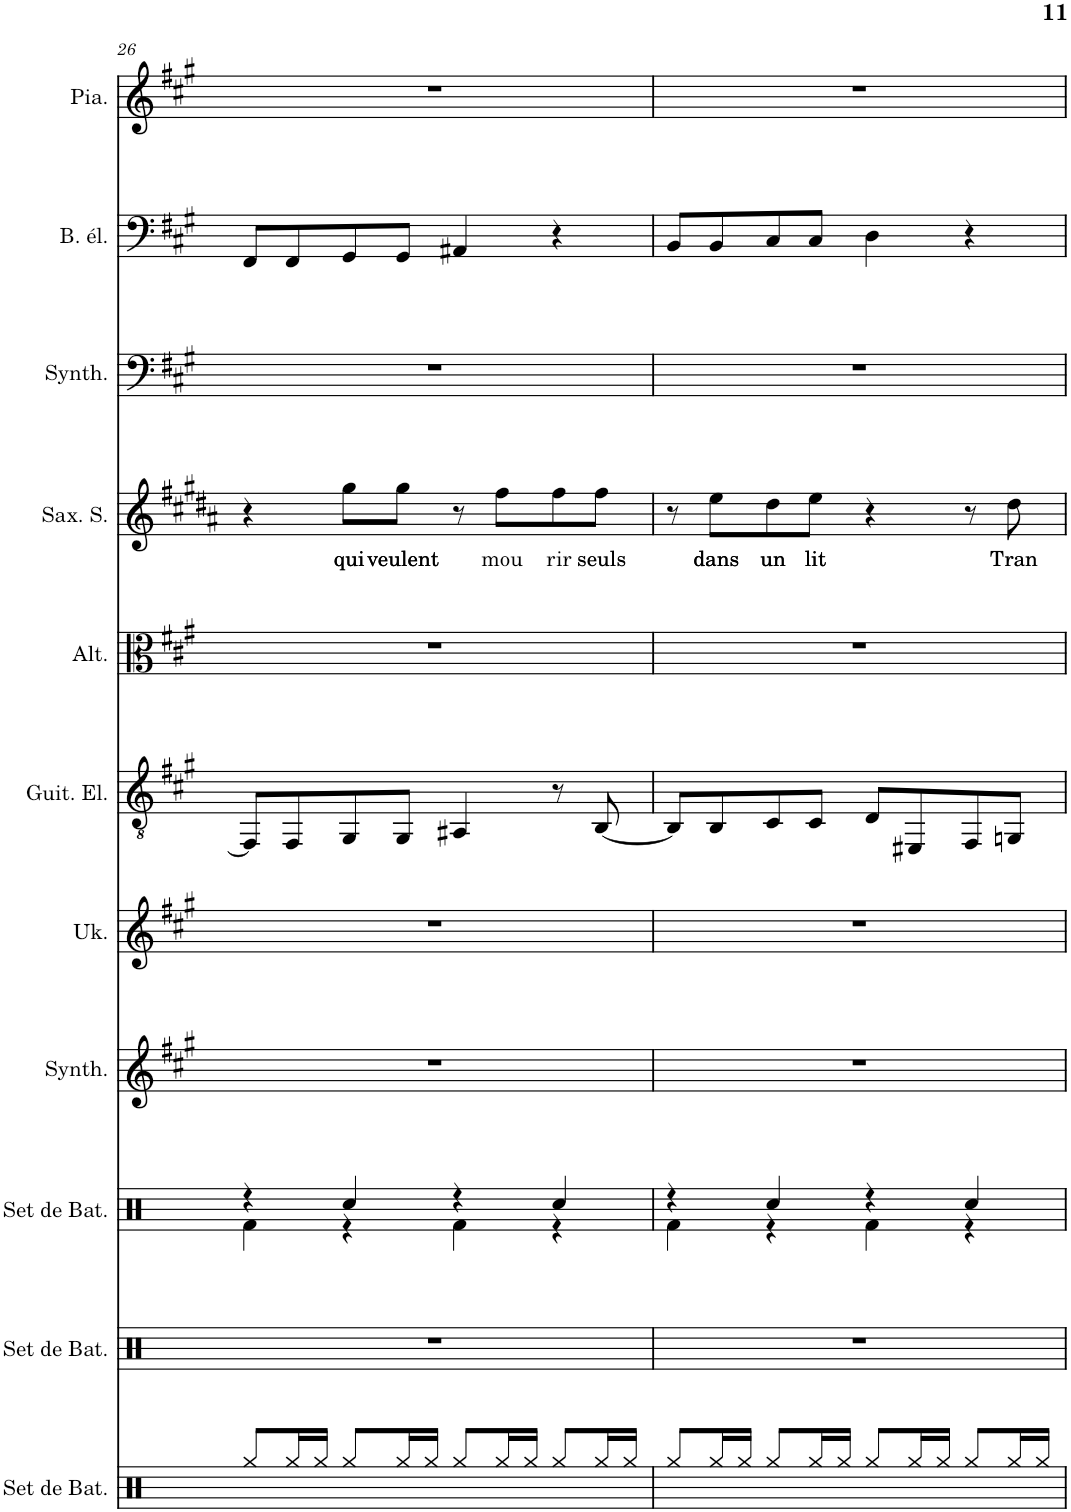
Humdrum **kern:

**kern	**kern	**kern	**kern	**kern	**kern	**kern	**kern	**text	**kern	**kern	**kern
*part11	*part10	*part9	*part8	*part7	*part6	*part5	*part4	*part4	*part3	*part2	*part1
*staff11	*staff10	*staff9	*staff8	*staff7	*staff6	*staff5	*staff4	*staff4	*staff3	*staff2	*staff1
*I"Set de batterie (Grand), Midi 12	*I"Set de batterie (Grand), Midi 11	*I"Set de batterie (Grand), Midi 10	*I"Synthétiseur d'instruments à cordes, strings	*I"Ukulélé, acc Guit	*I"Guitare électrique, overdrive	*I"Altos (section), nappes	*I"Saxophone Soprano	*	*I"Synthétiseur Pad, nappe1	*I"Basse électrique à 5 cordes, basse	*I"Piano, piano
*I'Set de Bat.	*I'Set de Bat.	*I'Set de Bat.	*I'Synth.	*I'Uk.	*I'Guit. El.	*I'Alt.	*I'Sax. S.	*	*I'Synth.	*I'B. él.	*I'Pia.
!!LO:PB:g=z
*clefX	*clefX	*clefX	*clefG2	*clefG2	*clefGv2	*clefC3	*clefG2	*	*clefF4	*clefF4	*clefG2
*	*	*	*	*	*	*	*Trd1c2	*	*	*Trd7c12	*
*k[]	*k[]	*k[]	*k[f#c#g#]	*k[f#c#g#]	*k[f#c#g#]	*k[f#c#g#]	*k[f#c#g#d#a#]	*	*k[f#c#g#]	*k[f#c#g#]	*k[f#c#g#]
*M4/4	*M4/4	*M4/4	*M4/4	*M4/4	*M4/4	*M4/4	*M4/4	*	*M4/4	*M4/4	*M4/4
=26	=26	=26	=26	=26	=26	=26	=26	=26	=26	=26	=26
*	*	*^	*	*	*	*	*	*	*	*	*
8Rgg/L	1r	4r	4Rf\	1r	1r	8FF#/L]	1r	4r	.	1r	8FF#/L	1r
16Rgg/L	.	.	.	.	.	8FF#/	.	.	.	.	8FF#/	.
16Rgg/JJ	.	.	.	.	.	.	.	.	.	.	.	.
!	!	!	!	!	!	!	!	!	!LO:LY:b	!	!	!
8Rgg/L	.	4Rcc/	4r	.	.	8GG#/	.	8gg#\L	qui	.	8GG#/	.
!	!	!	!	!	!	!	!	!	!LO:LY:b	!	!	!
16Rgg/L	.	.	.	.	.	8GG#/J	.	8gg#\J	veulent	.	8GG#/J	.
16Rgg/JJ	.	.	.	.	.	.	.	.	.	.	.	.
8Rgg/L	.	4r	4Rf\	.	.	4AA#X/	.	8r	.	.	4AA#X/	.
!	!	!	!	!	!	!	!	!	!LO:LY:b	!	!	!
16Rgg/L	.	.	.	.	.	.	.	8ff#\L	mou	.	.	.
16Rgg/JJ	.	.	.	.	.	.	.	.	.	.	.	.
!	!	!	!	!	!	!	!	!	!LO:LY:b	!	!	!
8Rgg/L	.	4Rcc/	4r	.	.	8r	.	8ff#\	rir	.	4r	.
!	!	!	!	!	!	!	!	!	!LO:LY:b	!	!	!
16Rgg/L	.	.	.	.	.	[8BB/	.	8ff#\J	seuls	.	.	.
16Rgg/JJ	.	.	.	.	.	.	.	.	.	.	.	.
=27	=27	=27	=27	=27	=27	=27	=27	=27	=27	=27	=27	=27
8Rgg/L	1r	4r	4Rf\	1r	1r	8BB/L]	1r	8r	.	1r	8BB/L	1r
!	!	!	!	!	!	!	!	!	!LO:LY:b	!	!	!
16Rgg/L	.	.	.	.	.	8BB/	.	8ee\L	dans	.	8BB/	.
16Rgg/JJ	.	.	.	.	.	.	.	.	.	.	.	.
!	!	!	!	!	!	!	!	!	!LO:LY:b	!	!	!
8Rgg/L	.	4Rcc/	4r	.	.	8C#/	.	8dd#\	un	.	8C#/	.
!	!	!	!	!	!	!	!	!	!LO:LY:b	!	!	!
16Rgg/L	.	.	.	.	.	8C#/J	.	8ee\J	lit	.	8C#/J	.
16Rgg/JJ	.	.	.	.	.	.	.	.	.	.	.	.
8Rgg/L	.	4r	4Rf\	.	.	8D/L	.	4r	.	.	4D\	.
16Rgg/L	.	.	.	.	.	8EE#X/	.	.	.	.	.	.
16Rgg/JJ	.	.	.	.	.	.	.	.	.	.	.	.
8Rgg/L	.	4Rcc/	4r	.	.	8FF#/	.	8r	.	.	4r	.
!	!	!	!	!	!	!	!	!	!LO:LY:b	!	!	!
16Rgg/L	.	.	.	.	.	8GGn/J	.	8dd#\	Tran	.	.	.
16Rgg/JJ	.	.	.	.	.	.	.	.	.	.	.	.
*	*	*v	*v	*	*	*	*	*	*	*	*	*
=	=	=	=	=	=	=	=	=	=	=	=
*-	*-	*-	*-	*-	*-	*-	*-	*-	*-	*-	*-
